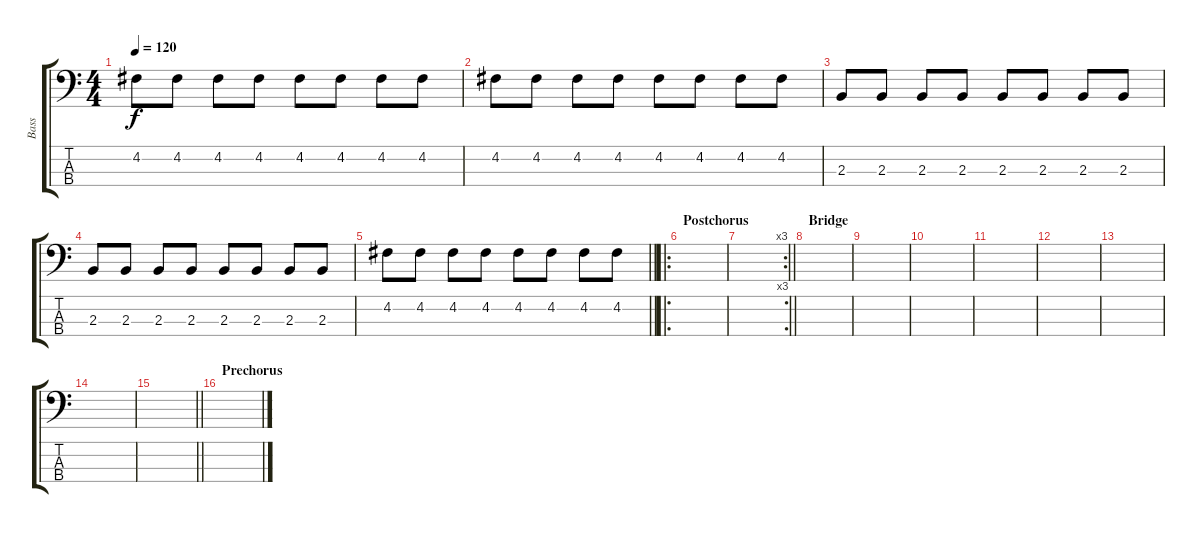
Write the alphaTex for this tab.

\track ("Bass" "Bass") {mute instrument electricbasspick}
\staff {score tabs}
\tuning (G2 D2 A1 E1) {hide}
\ts (4 4)
\tempo 120
\clef f4
\ks c
4.2.8{dy f} 4.2.8 4.2.8 4.2.8 4.2.8 4.2.8 4.2.8 4.2.8 |
4.2.8 4.2.8 4.2.8 4.2.8 4.2.8 4.2.8 4.2.8 4.2.8 |
2.3.8 2.3.8 2.3.8 2.3.8 2.3.8 2.3.8 2.3.8 2.3.8 |
2.3.8 2.3.8 2.3.8 2.3.8 2.3.8 2.3.8 2.3.8 2.3.8 |
\barLineRight lightlight
4.2.8 4.2.8 4.2.8 4.2.8 4.2.8 4.2.8 4.2.8 4.2.8 |
\ro
\section ("" "Postchorus")
|
\rc 3
\barLineRight lightlight
|
\section ("" "Bridge")
|
|
|
|
|
|
|
\barLineRight lightlight
|
\section ("" "Prechorus")
